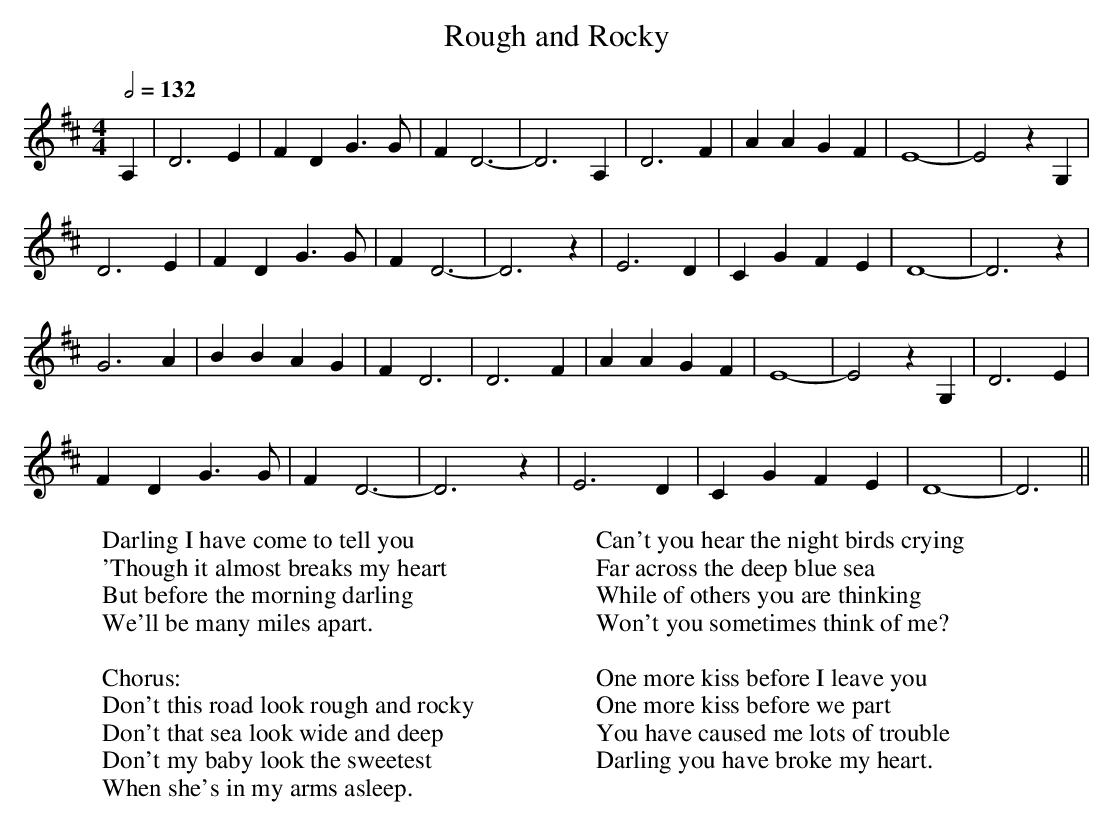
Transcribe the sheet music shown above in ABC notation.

X:1
T:Rough and Rocky
M:4/4
L:1/8
Q:2/4=132
W:Darling I have come to tell you
W:'Though it almost breaks my heart
W:But before the morning darling
W:We'll be many miles apart.
W:
W:  Chorus:
W:  Don't this road look rough and rocky
W:  Don't that sea look wide and deep
W:  Don't my baby look the sweetest
W:  When she's in my arms asleep.
W:
W:Can't you hear the night birds crying
W:Far across the deep blue sea
W:While of others you are thinking
W:Won't you sometimes think of me?
W:
W:One more kiss before I leave you
W:One more kiss before we part
W:You have caused me lots of trouble
W:Darling you have broke my heart.
K:D
A,2|D6E2|F2D2 G3G|F2D6-|D6A,2|D6F2|A2A2 G2F2|E8-|E4 z2 G,2|
D6E2|F2D2 G3G|F2D6-|D6z2|E6D2|C2G2 F2E2|D8-|D6z2|
G6A2|B2B2 A2G2|F2D6|D6F2|A2A2 G2F2|E8-|E4 z2G,2|D6E2|
F2D2 G3G|F2D6-|D6z2|E6D2|C2G2 F2E2|D8-|D6||
